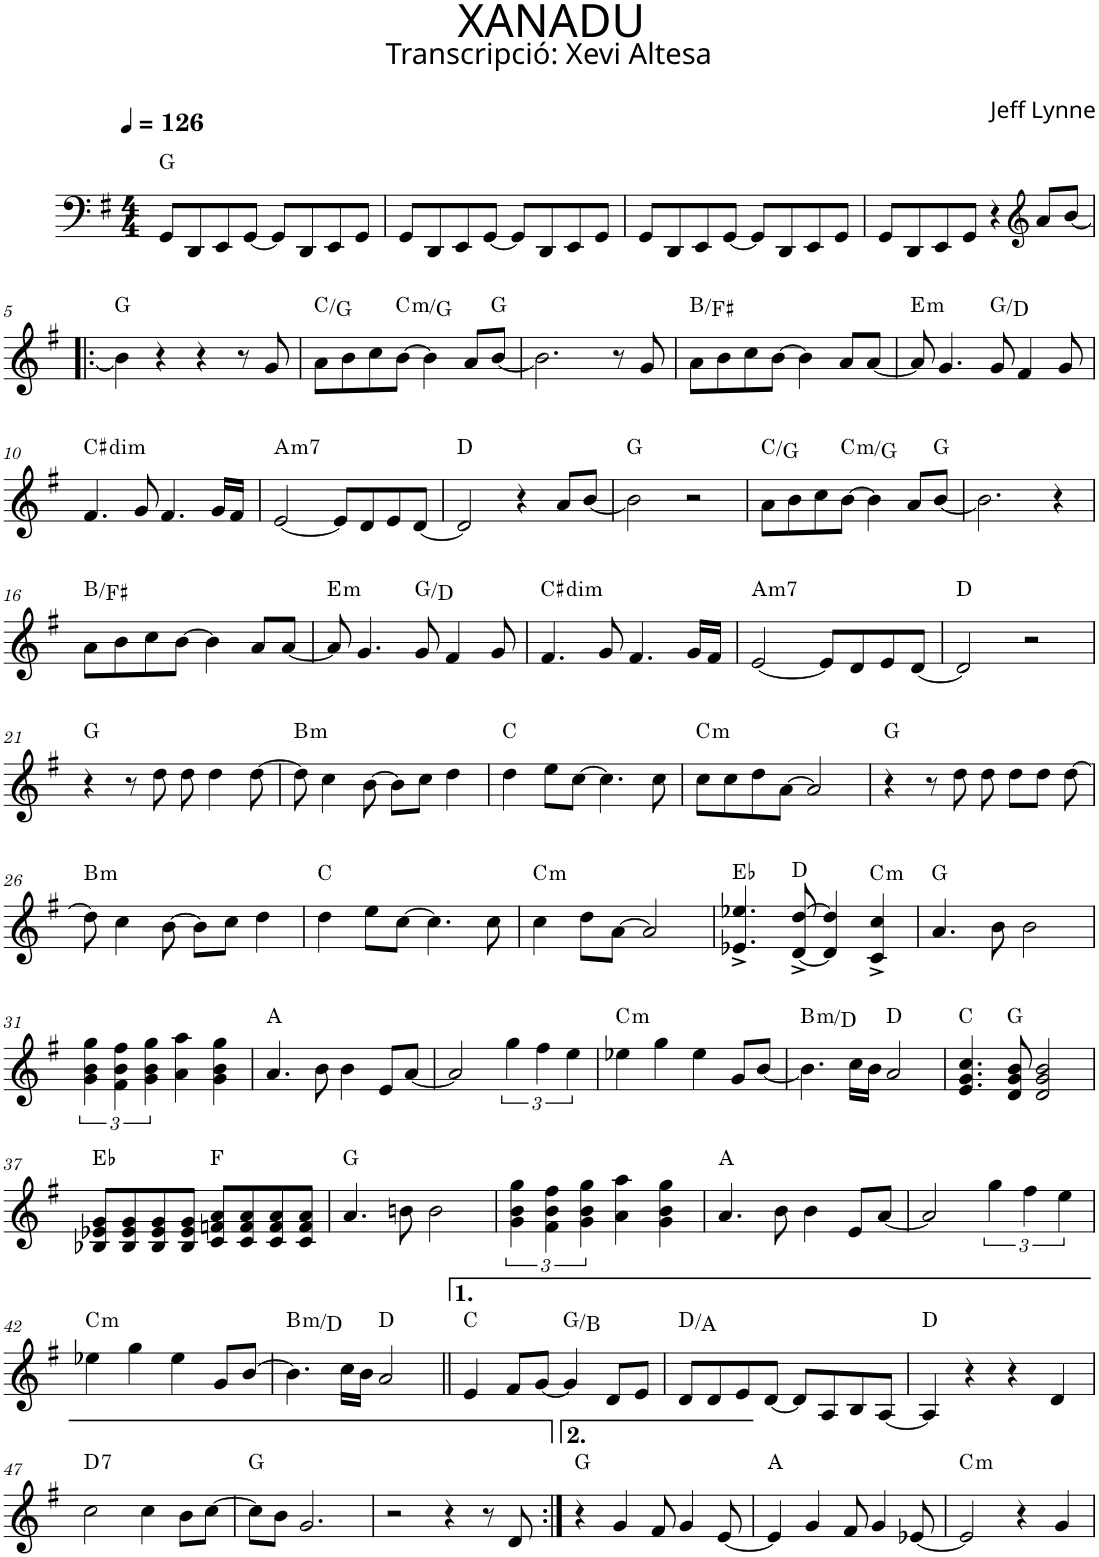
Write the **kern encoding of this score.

**kern	**harte
*part1	*part1
*staff1	*
*I"P1	*
*clefF4	*
*k[f#]	*
*G:	*
*M4/4	*
*MM126	*
=1	=1
8GG/L	G:maj
8DD/	.
8EE/	.
[<8GG/J	.
8GG/L]	.
8DD/	.
8EE/	.
8GG/J	.
=2	=2
8GG/L	.
8DD/	.
8EE/	.
[<8GG/J	.
8GG/L]	.
8DD/	.
8EE/	.
8GG/J	.
=3	=3
8GG/L	.
8DD/	.
8EE/	.
[<8GG/J	.
8GG/L]	.
8DD/	.
8EE/	.
8GG/J	.
=4	=4
8GG/L	.
8DD/	.
8EE/	.
8GG/J	.
4r	.
*clefG2	*
8a/L	.
[<8b/J	.
!!LO:LB:g=z
=5!|:	=5!|:
4b\]	G:maj
4r	.
4r	.
8r	.
8g/	.
=6	=6
8a\L	C:maj/5
8b\	.
8cc\	.
!	!LO:H:kt=m
[>8b\J	C:min/5
4b\]	.
8a/L	.
[<8b/J	G:maj
=7	=7
2.b\]	.
8r	.
8g/	.
=8	=8
8a\L	B:maj/5
8b\	.
8cc\	.
[>8b\J	.
4b\]	.
8a/L	.
[<8a/J	.
=9	=9
!	!LO:H:kt=m
8a/]	E:min
4.g/	.
8g/	G:maj/5
4f#/	.
8g/	.
!!LO:LB:g=z
=10	=10
!	!LO:H:kt=dim
4.f#/	C#:dim
8g/	.
4.f#/	.
16g/LL	.
16f#/JJ	.
=11	=11
!	!LO:H:kt=m7
[<2e/	A:min7
8e/L]	.
8d/	.
8e/	.
[<8d/J	.
=12	=12
2d/]	D:maj
4r	.
8a/L	.
[<8b/J	.
=13	=13
2b\]	G:maj
2r	.
=14	=14
8a\L	C:maj/5
8b\	.
8cc\	.
!	!LO:H:kt=m
[>8b\J	C:min/5
4b\]	.
8a/L	.
[<8b/J	G:maj
=15	=15
2.b\]	.
4r	.
!!LO:LB:g=z
=16	=16
8a\L	B:maj/5
8b\	.
8cc\	.
[>8b\J	.
4b\]	.
8a/L	.
[<8a/J	.
=17	=17
!	!LO:H:kt=m
8a/]	E:min
4.g/	.
8g/	G:maj/5
4f#/	.
8g/	.
=18	=18
!	!LO:H:kt=dim
4.f#/	C#:dim
8g/	.
4.f#/	.
16g/LL	.
16f#/JJ	.
=19	=19
!	!LO:H:kt=m7
[<2e/	A:min7
8e/L]	.
8d/	.
8e/	.
[<8d/J	.
=20	=20
2d/]	D:maj
2r	.
!!LO:LB:g=z
=21	=21
4r	G:maj
8r	.
8dd\	.
8dd\	.
4dd\	.
[>8dd\	.
=22	=22
!	!LO:H:kt=m
8dd\]	B:min
4cc\	.
[>8b\	.
8b\L]	.
8cc\J	.
4dd\	.
=23	=23
4dd\	C:maj
8ee\L	.
[>8cc\J	.
4.cc\]	.
8cc\	.
=24	=24
!	!LO:H:kt=m
8cc\L	C:min
8cc\	.
8dd\	.
[8a\J	.
2a/]	.
=25	=25
4r	G:maj
8r	.
8dd\	.
8dd\	.
8dd\L	.
8dd\J	.
[>8dd\	.
!!LO:LB:g=z
=26	=26
!	!LO:H:kt=m
8dd\]	B:min
4cc\	.
[>8b\	.
8b\L]	.
8cc\J	.
4dd\	.
=27	=27
4dd\	C:maj
8ee\L	.
[>8cc\J	.
4.cc\]	.
8cc\	.
=28	=28
!	!LO:H:kt=m
4cc\	C:min
8dd\L	.
[8a\J	.
2a/]	.
=29	=29
4.e-X/^ 4.ee-X/^	Eb:maj
[<8d/^ [>8dd/^	D:maj
4d/] 4dd/]	.
!	!LO:H:kt=m
4c/^ 4cc/^	C:min
=30	=30
4.a/	G:maj
8b\	.
2b\	.
!!LO:LB:g=z
=31	=31
6g\ 6b\ 6gg\	.
6f#\ 6b\ 6ff#\	.
6g\ 6b\ 6gg\	.
4a\ 4aa\	.
4g\ 4b\ 4gg\	.
=32	=32
4.a/	A:maj
8b\	.
4b\	.
8e/L	.
[<8a/J	.
=33	=33
2a/]	.
6gg\	.
6ff#\	.
6ee\	.
=34	=34
!	!LO:H:kt=m
4ee-X\	C:min
4gg\	.
4ee-\	.
8g/L	.
[<8b/J	.
=35	=35
!	!LO:H:kt=m
4.b\]	B:min/b3
16cc\LL	.
16b\JJ	.
2a/	D:maj
=36	=36
4.e/ 4.g/ 4.cc/	C:maj
8d/ 8g/ 8b/	G:maj
2d/ 2g/ 2b/	.
!!LO:LB:g=z
=37	=37
8B-X/ 8e-X/ 8g/L	Eb:maj
8B-/ 8e-/ 8g/	.
8B-/ 8e-/ 8g/	.
8B-/ 8e-/ 8g/J	.
8c/ 8fn/ 8a/L	F:maj
8c/ 8f/ 8a/	.
8c/ 8f/ 8a/	.
8c/ 8f/ 8a/J	.
=38	=38
4.a/	G:maj
8bn\	.
2b\	.
=39	=39
6g\ 6b\ 6gg\	.
6f#\ 6b\ 6ff#\	.
6g\ 6b\ 6gg\	.
4a\ 4aa\	.
4g\ 4b\ 4gg\	.
=40	=40
4.a/	A:maj
8b\	.
4b\	.
8e/L	.
[<8a/J	.
=41	=41
2a/]	.
6gg\	.
6ff#\	.
6ee\	.
!!LO:LB:g=z
=42	=42
!	!LO:H:kt=m
4ee-X\	C:min
4gg\	.
4ee-\	.
8g/L	.
[8b/J	.
=43	=43
!	!LO:H:kt=m
4.b\]	B:min/b3
16cc\LL	.
16b\JJ	.
2a/	D:maj
=44||	=44||
4e/	C:maj
8f#/L	.
[8g/J	.
4g/]	G:maj/3
8d/L	.
8e/J	.
=45	=45
8d/L	D:maj/5
8d/	.
8e/	.
[8d/J	.
8d/L]	.
8A/	.
8B/	.
[8A/J	.
=46	=46
4A/]	D:maj
4r	.
4r	.
4d/	.
!!LO:LB:g=z
=47	=47
!	!LO:H:kt=7
2cc\	D:7
4cc\	.
8b\L	.
[8cc\J	.
=48	=48
8cc\L]	G:maj
8b\J	.
2.g/	.
=49	=49
2r	.
4r	.
8r	.
8d/	.
=50:|!	=50:|!
4r	G:maj
4g/	.
8f#/	.
4g/	.
[<8e/	.
=51	=51
4e/]	A:maj
4g/	.
8f#/	.
4g/	.
[<8e-X/	.
=52	=52
!	!LO:H:kt=m
2e-/]	C:min
4r	.
4g/	.
=	=
*-	*-
